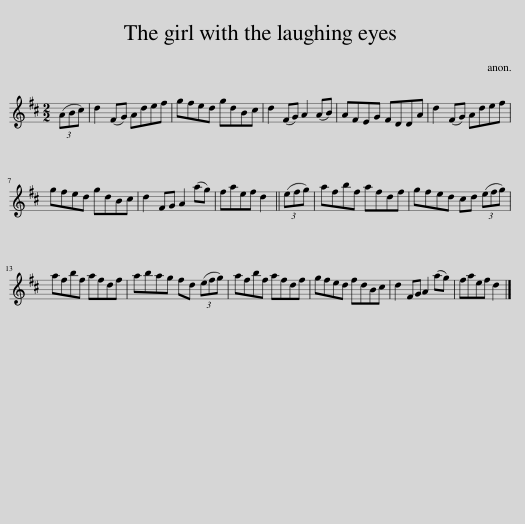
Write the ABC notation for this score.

X:1
L:1/8
M:2/2
I:linebreak $
K:D
V:1 treble
V:1
 (3(ABc) | d2 (FG) Adef | gfed gdBc | d2 (FG) A2 (AB) | AFEG FDDA | %5
 d2 (FG) Adef |$ gfed gdBc | d2 FG A2 (ag) | faef d2 || (3(efg) | %10
 afbf afdf | gfed cd (3(efg) |$ afbf afdf | abag fd (3(efg) | afbf afdf | %15
 gfed fdBc | d2 FG A2 (ag) | faef d2 |] %18
